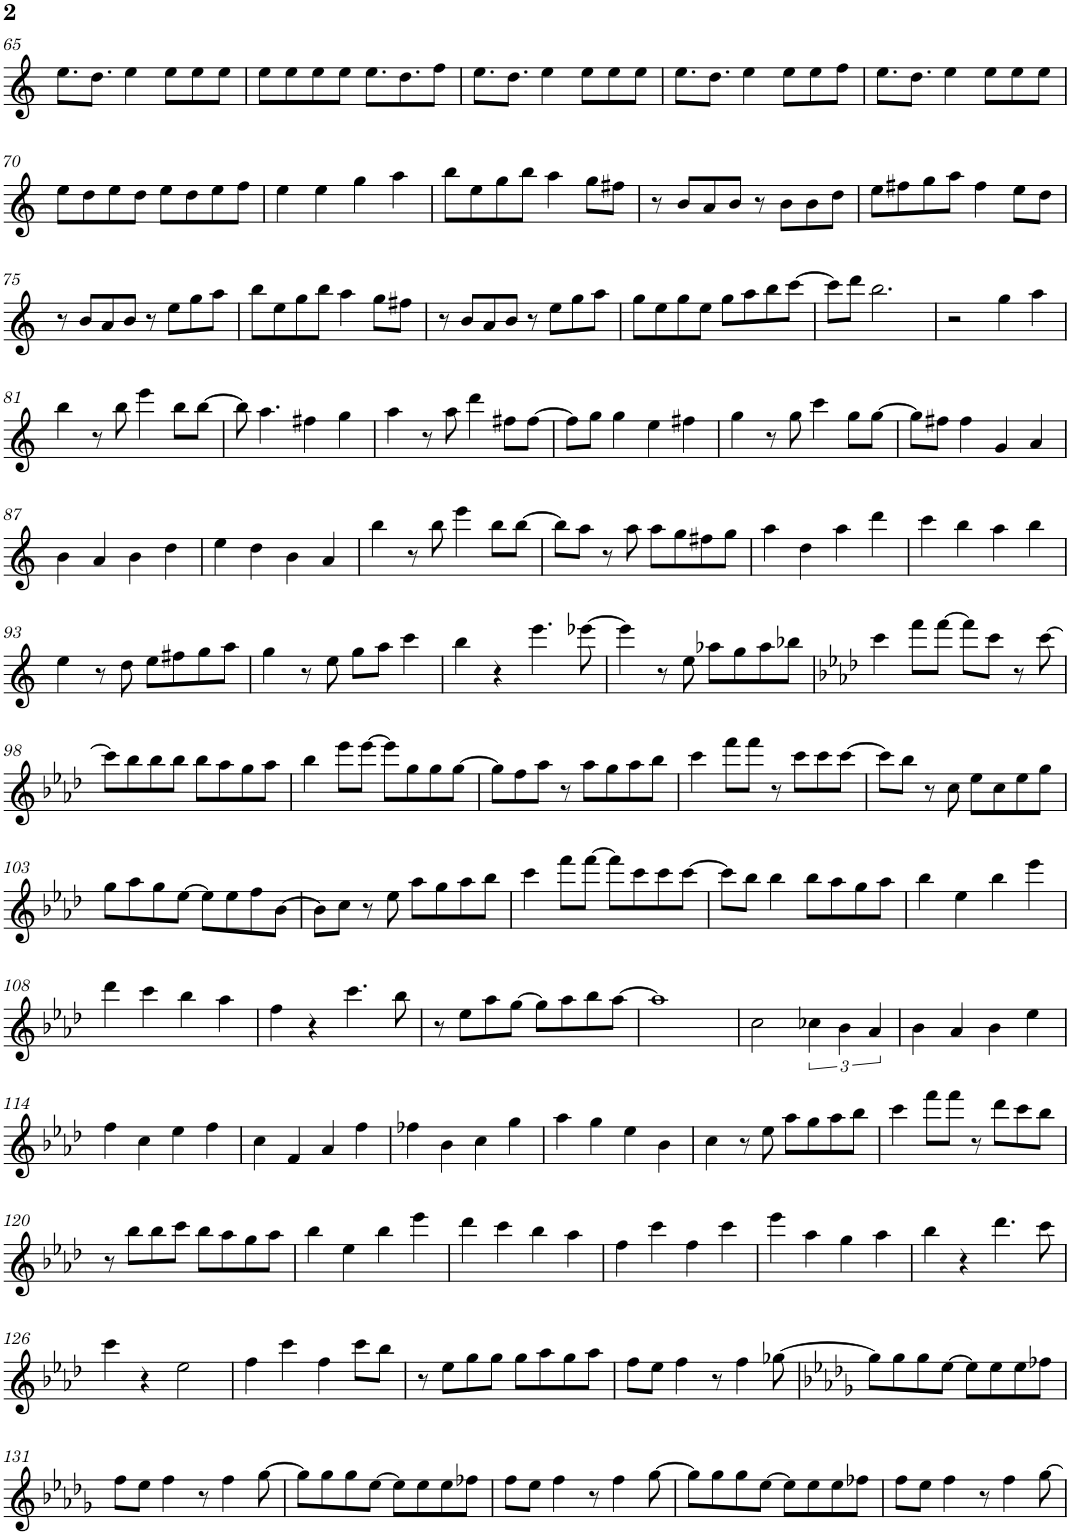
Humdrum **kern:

**kern
*part1
*staff1
*I"Piano
*I'Pno.
!!LO:PB:g=z
*clefG2
*k[]
*M4/4
=65
8.ee\L
8.dd\J
4ee\
8ee\L
8ee\
8ee\J
=66
8ee\L
8ee\
8ee\
8ee\J
8.ee\L
8.dd\
8ff\J
=67
8.ee\L
8.dd\J
4ee\
8ee\L
8ee\
8ee\J
=68
8.ee\L
8.dd\J
4ee\
8ee\L
8ee\
8ff\J
=69
8.ee\L
8.dd\J
4ee\
8ee\L
8ee\
8ee\J
!!LO:LB:g=z
=70
8ee\L
8dd\
8ee\
8dd\J
8ee\L
8dd\
8ee\
8ff\J
=71
4ee\
4ee\
4gg\
4aa\
=72
8bb\L
8ee\
8gg\
8bb\J
4aa\
8gg\L
8ff#X\J
=73
8r
8b/L
8a/
8b/J
8r
8b\L
8b\
8dd\J
=74
8ee\L
8ff#X\
8gg\
8aa\J
4ff#\
8ee\L
8dd\J
!!LO:LB:g=z
=75
8r
8b/L
8a/
8b/J
8r
8ee\L
8gg\
8aa\J
=76
8bb\L
8ee\
8gg\
8bb\J
4aa\
8gg\L
8ff#X\J
=77
8r
8b/L
8a/
8b/J
8r
8ee\L
8gg\
8aa\J
=78
8gg\L
8ee\
8gg\
8ee\J
8gg\L
8aa\
8bb\
[8ccc\J
=79
8ccc\L]
8ddd\J
2.bb\
=80
2r
4gg\
4aa\
!!LO:LB:g=z
=81
4bb\
8r
8bb\
4eee\
8bb\L
[8bb\J
=82
8bb\]
4.aa\
4ff#X\
4gg\
=83
4aa\
8r
8aa\
4ddd\
8ff#X\L
[8ff#\J
=84
8ff#\L]
8gg\J
4gg\
4ee\
4ff#X\
=85
4gg\
8r
8gg\
4ccc\
8gg\L
[8gg\J
=86
8gg\L]
8ff#X\J
4ff#\
4g/
4a/
!!LO:LB:g=z
=87
4b\
4a/
4b\
4dd\
=88
4ee\
4dd\
4b\
4a/
=89
4bb\
8r
8bb\
4eee\
8bb\L
[8bb\J
=90
8bb\L]
8aa\J
8r
8aa\
8aa\L
8gg\
8ff#X\
8gg\J
=91
4aa\
4dd\
4aa\
4ddd\
=92
4ccc\
4bb\
4aa\
4bb\
!!LO:LB:g=z
=93
4ee\
8r
8dd\
8ee\L
8ff#X\
8gg\
8aa\J
=94
4gg\
8r
8ee\
8gg\L
8aa\J
4ccc\
=95
4bb\
4r
4.eee\
[8eee-X\
=96
4eee-\]
8r
8ee\
8aa-X\L
8gg\
8aa-\
8bb-X\J
=97
*k[b-e-a-d-]
4ccc\
8fff\L
[8fff\J
8fff\L]
8ccc\J
8r
[8ccc\
!!LO:LB:g=z
=98
8ccc\L]
8bb-\
8bb-\
8bb-\J
8bb-\L
8aa-\
8gg\
8aa-\J
=99
4bb-\
8eee-\L
[8eee-\J
8eee-\L]
8gg\
8gg\
[8gg\J
=100
8gg\L]
8ff\
8aa-\J
8r
8aa-\L
8gg\
8aa-\
8bb-\J
=101
4ccc\
8fff\L
8fff\J
8r
8ccc\L
8ccc\
[8ccc\J
=102
8ccc\L]
8bb-\J
8r
8cc\
8ee-\L
8cc\
8ee-\
8gg\J
!!LO:LB:g=z
=103
8gg\L
8aa-\
8gg\
[8ee-\J
8ee-\L]
8ee-\
8ff\
[8b-\J
=104
8b-\L]
8cc\J
8r
8ee-\
8aa-\L
8gg\
8aa-\
8bb-\J
=105
4ccc\
8fff\L
[8fff\J
8fff\L]
8ccc\
8ccc\
[8ccc\J
=106
8ccc\L]
8bb-\J
4bb-\
8bb-\L
8aa-\
8gg\
8aa-\J
=107
4bb-\
4ee-\
4bb-\
4eee-\
!!LO:LB:g=z
=108
4ddd-\
4ccc\
4bb-\
4aa-\
=109
4ff\
4r
4.ccc\
8bb-\
=110
8r
8ee-\L
8aa-\
[8gg\J
8gg\L]
8aa-\
8bb-\
[8aa-\J
=111
1aa-]
=112
2cc\
6cc-X\
6b-\
6a-/
=113
4b-\
4a-/
4b-\
4ee-\
!!LO:LB:g=z
=114
4ff\
4cc\
4ee-\
4ff\
=115
4cc\
4f/
4a-/
4ff\
=116
4ff-X\
4b-\
4cc\
4gg\
=117
4aa-\
4gg\
4ee-\
4b-\
=118
4cc\
8r
8ee-\
8aa-\L
8gg\
8aa-\
8bb-\J
=119
4ccc\
8fff\L
8fff\J
8r
8ddd-\L
8ccc\
8bb-\J
!!LO:LB:g=z
=120
8r
8bb-\L
8bb-\
8ccc\J
8bb-\L
8aa-\
8gg\
8aa-\J
=121
4bb-\
4ee-\
4bb-\
4eee-\
=122
4ddd-\
4ccc\
4bb-\
4aa-\
=123
4ff\
4ccc\
4ff\
4ccc\
=124
4eee-\
4aa-\
4gg\
4aa-\
=125
4bb-\
4r
4.ddd-\
8ccc\
!!LO:LB:g=z
=126
4ccc\
4r
2ee-\
=127
4ff\
4ccc\
4ff\
8ccc\L
8bb-\J
=128
8r
8ee-\L
8gg\
8gg\J
8gg\L
8aa-\
8gg\
8aa-\J
=129
8ff\L
8ee-\J
4ff\
8r
4ff\
[8gg-X\
=130
*k[b-e-a-d-g-]
8gg-\L]
8gg-\
8gg-\
[8ee-\J
8ee-\L]
8ee-\
8ee-\
8ff-X\J
!!LO:LB:g=z
=131
8ff\L
8ee-\J
4ff\
8r
4ff\
[8gg-\
=132
8gg-\L]
8gg-\
8gg-\
[8ee-\J
8ee-\L]
8ee-\
8ee-\
8ff-X\J
=133
8ff\L
8ee-\J
4ff\
8r
4ff\
[8gg-\
=134
8gg-\L]
8gg-\
8gg-\
[8ee-\J
8ee-\L]
8ee-\
8ee-\
8ff-X\J
=135
8ff\L
8ee-\J
4ff\
8r
4ff\
[8gg-\
=
*-
